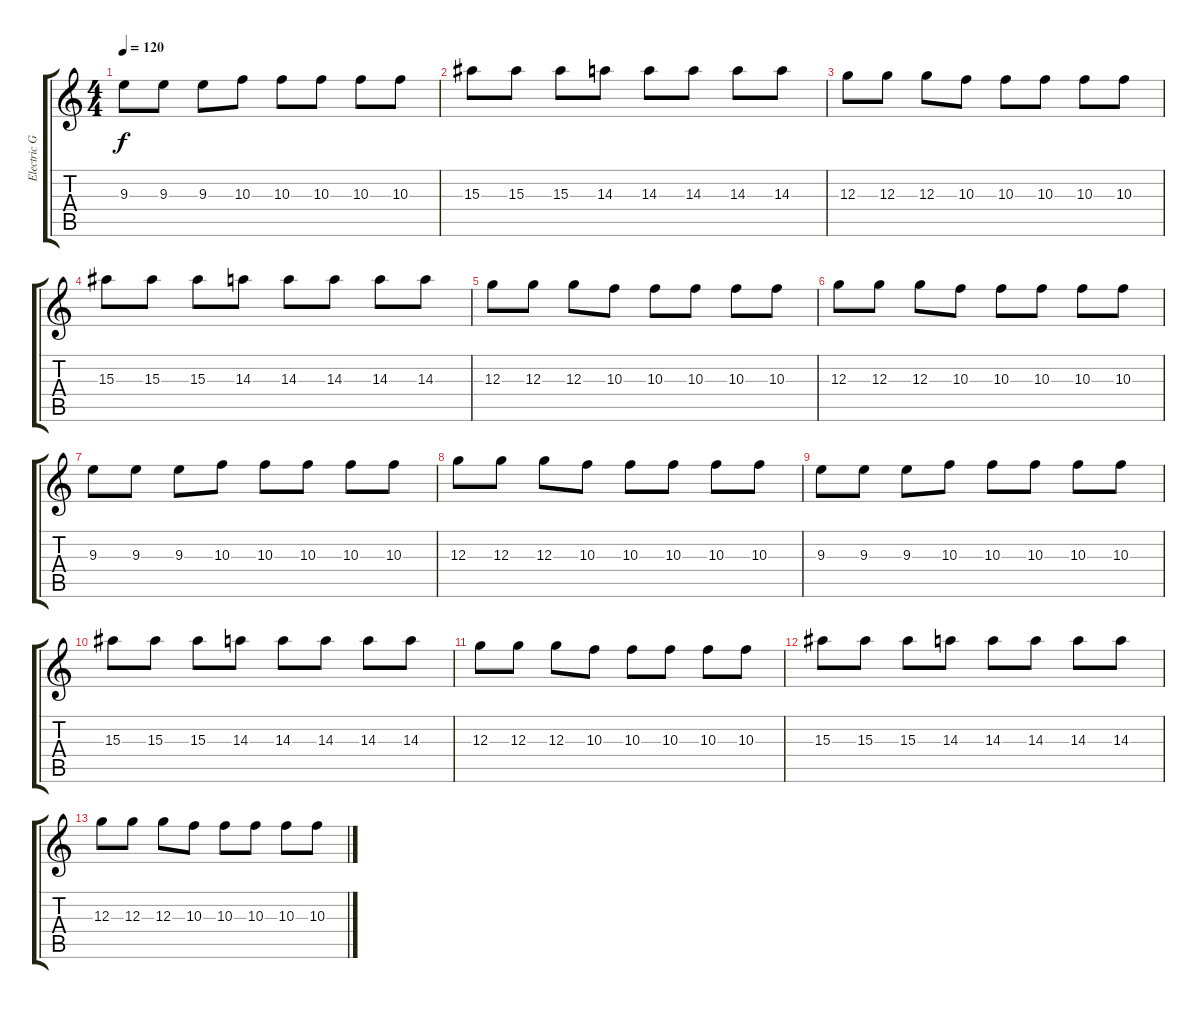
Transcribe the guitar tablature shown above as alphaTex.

\track ("Electric Guitar" "Electric G") {instrument overdrivenguitar}
\staff {score tabs}
\tuning (E4 B3 G3 D3 A2 E2) {hide}
\ts (4 4)
\tempo 120
\clef g2
\ks c
9.3.8{dy f} 9.3.8 9.3.8 10.3.8 10.3.8 10.3.8 10.3.8 10.3.8 |
15.3.8 15.3.8 15.3.8 14.3.8 14.3.8 14.3.8 14.3.8 14.3.8 |
12.3.8 12.3.8 12.3.8 10.3.8 10.3.8 10.3.8 10.3.8 10.3.8 |
15.3.8 15.3.8 15.3.8 14.3.8 14.3.8 14.3.8 14.3.8 14.3.8 |
12.3.8 12.3.8 12.3.8 10.3.8 10.3.8 10.3.8 10.3.8 10.3.8 |
12.3.8 12.3.8 12.3.8 10.3.8 10.3.8 10.3.8 10.3.8 10.3.8 |
9.3.8 9.3.8 9.3.8 10.3.8 10.3.8 10.3.8 10.3.8 10.3.8 |
12.3.8 12.3.8 12.3.8 10.3.8 10.3.8 10.3.8 10.3.8 10.3.8 |
9.3.8 9.3.8 9.3.8 10.3.8 10.3.8 10.3.8 10.3.8 10.3.8 |
15.3.8 15.3.8 15.3.8 14.3.8 14.3.8 14.3.8 14.3.8 14.3.8 |
12.3.8 12.3.8 12.3.8 10.3.8 10.3.8 10.3.8 10.3.8 10.3.8 |
15.3.8 15.3.8 15.3.8 14.3.8 14.3.8 14.3.8 14.3.8 14.3.8 |
12.3.8 12.3.8 12.3.8 10.3.8 10.3.8 10.3.8 10.3.8 10.3.8
